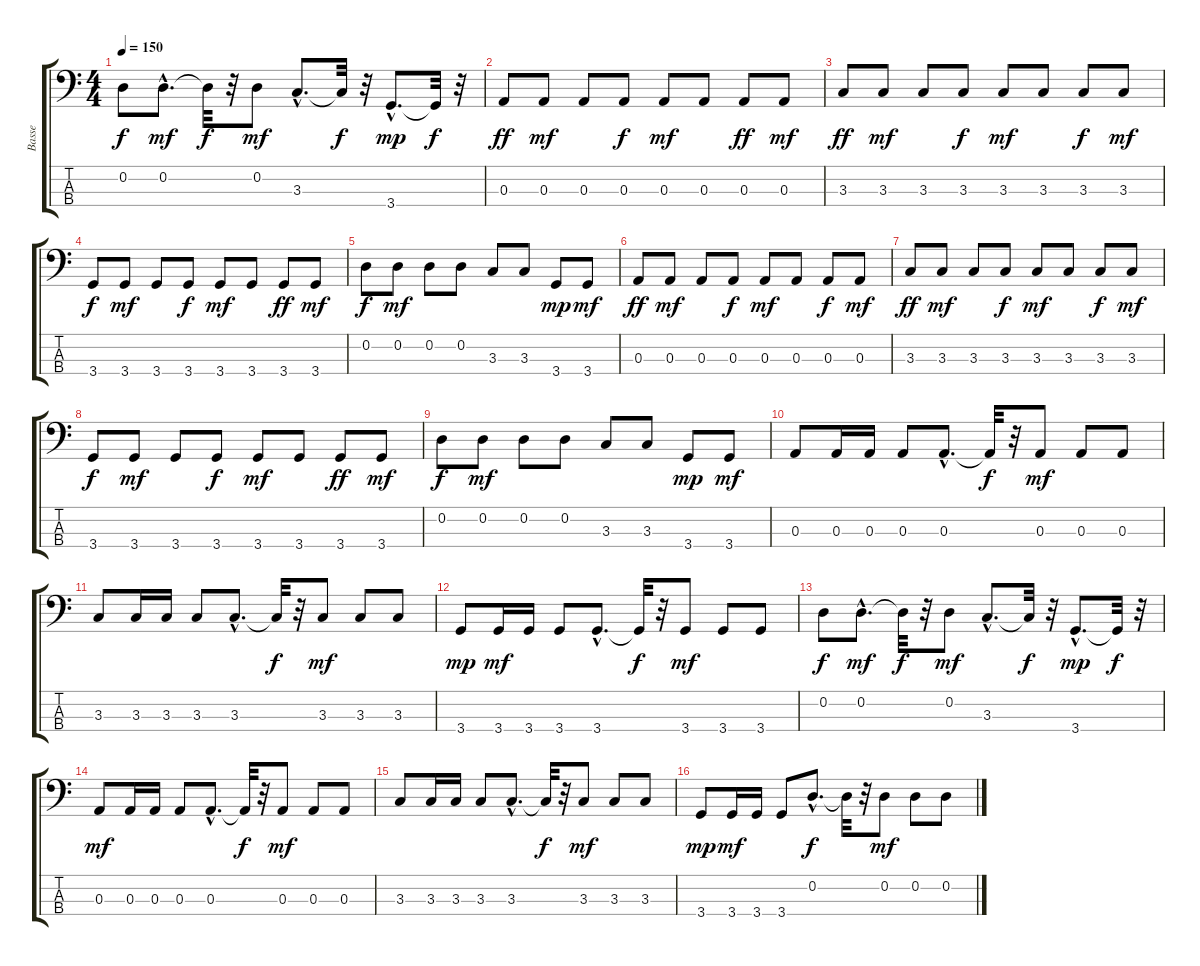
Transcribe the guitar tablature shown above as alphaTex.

\track ("Basse" "Basse") {instrument slapbass1}
\staff {score tabs}
\tuning (G2 D2 A1 E1) {hide}
\ts (4 4)
\tempo 150
\clef f4
\ks c
0.2.8{dy f} 0.2{hac}.8{d dy mf} 0.2{t}.32{dy f} r.32 0.2.8{dy mf} 3.3{hac}.8{d} 3.3{t}.32{dy f} r.32 3.4{hac}.8{d dy mp} 3.4{t}.32{dy f} r.32 |
0.3.8{dy ff} 0.3.8{dy mf} 0.3.8 0.3.8{dy f} 0.3.8{dy mf} 0.3.8 0.3.8{dy ff} 0.3.8{dy mf} |
3.3.8{dy ff} 3.3.8{dy mf} 3.3.8 3.3.8{dy f} 3.3.8{dy mf} 3.3.8 3.3.8{dy f} 3.3.8{dy mf} |
3.4.8{dy f} 3.4.8{dy mf} 3.4.8 3.4.8{dy f} 3.4.8{dy mf} 3.4.8 3.4.8{dy ff} 3.4.8{dy mf} |
0.2.8{dy f} 0.2.8{dy mf} 0.2.8 0.2.8 3.3.8 3.3.8 3.4.8{dy mp} 3.4.8{dy mf} |
0.3.8{dy ff} 0.3.8{dy mf} 0.3.8 0.3.8{dy f} 0.3.8{dy mf} 0.3.8 0.3.8{dy f} 0.3.8{dy mf} |
3.3.8{dy ff} 3.3.8{dy mf} 3.3.8 3.3.8{dy f} 3.3.8{dy mf} 3.3.8 3.3.8{dy f} 3.3.8{dy mf} |
3.4.8{dy f} 3.4.8{dy mf} 3.4.8 3.4.8{dy f} 3.4.8{dy mf} 3.4.8 3.4.8{dy ff} 3.4.8{dy mf} |
0.2.8{dy f} 0.2.8{dy mf} 0.2.8 0.2.8 3.3.8 3.3.8 3.4.8{dy mp} 3.4.8{dy mf} |
0.3.8 0.3.16 0.3.16 0.3.8 0.3{hac}.8{d} 0.3{t}.32{dy f} r.32 0.3.8{dy mf} 0.3.8 0.3.8 |
3.3.8 3.3.16 3.3.16 3.3.8 3.3{hac}.8{d} 3.3{t}.32{dy f} r.32 3.3.8{dy mf} 3.3.8 3.3.8 |
3.4.8{dy mp} 3.4.16{dy mf} 3.4.16 3.4.8 3.4{hac}.8{d} 3.4{t}.32{dy f} r.32 3.4.8{dy mf} 3.4.8 3.4.8 |
0.2.8{dy f} 0.2{hac}.8{d dy mf} 0.2{t}.32{dy f} r.32 0.2.8{dy mf} 3.3{hac}.8{d} 3.3{t}.32{dy f} r.32 3.4{hac}.8{d dy mp} 3.4{t}.32{dy f} r.32 |
0.3.8{dy mf} 0.3.16 0.3.16 0.3.8 0.3{hac}.8{d} 0.3{t}.32{dy f} r.32 0.3.8{dy mf} 0.3.8 0.3.8 |
3.3.8 3.3.16 3.3.16 3.3.8 3.3{hac}.8{d} 3.3{t}.32{dy f} r.32 3.3.8{dy mf} 3.3.8 3.3.8 |
3.4.8{dy mp} 3.4.16{dy mf} 3.4.16 3.4.8 0.2{hac}.8{d dy f} 0.2{t}.32 r.32 0.2.8{dy mf} 0.2.8 0.2.8
